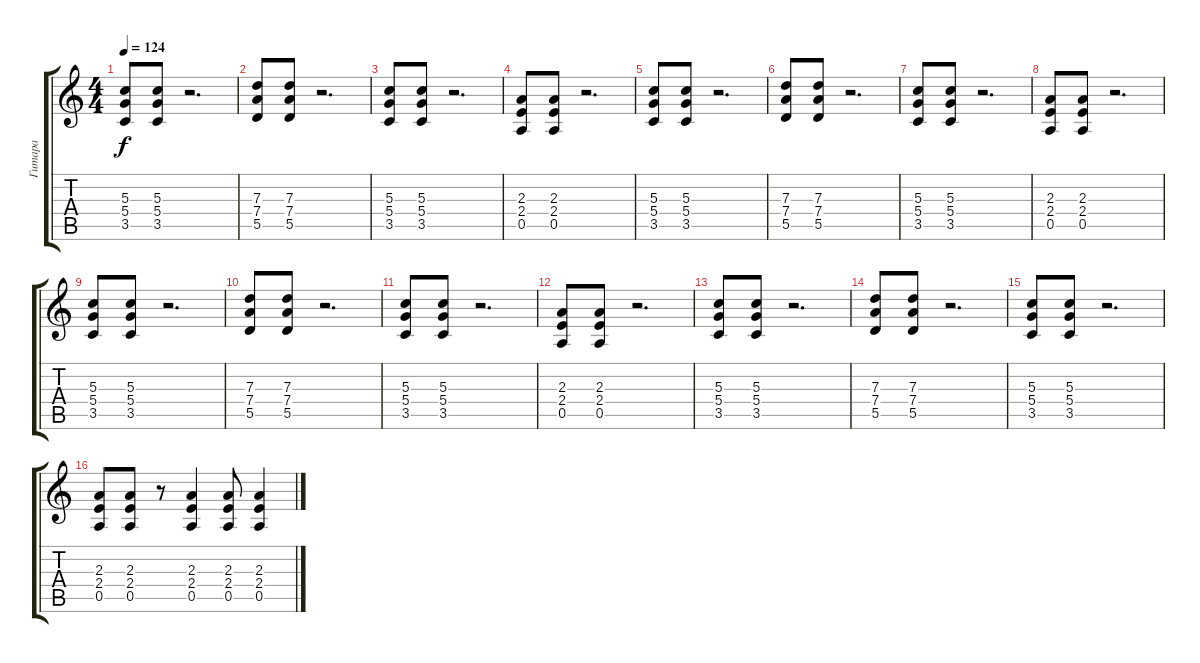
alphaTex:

\track ("Гитара" "Гитара") {instrument acousticguitarsteel}
\staff {score tabs}
\tuning (E4 B3 G3 D3 A2 E2) {hide}
\ts (4 4)
\tempo 124
\clef g2
\ks c
(5.3 5.4 3.5).8{dy f volume 11 instrument distortionguitar} (5.3 5.4 3.5).8 r.2{d} |
(7.3 7.4 5.5).8 (7.3 7.4 5.5).8 r.2{d} |
(5.3 5.4 3.5).8 (5.3 5.4 3.5).8 r.2{d} |
(2.3 2.4 0.5).8 (2.3 2.4 0.5).8 r.2{d} |
(5.3 5.4 3.5).8 (5.3 5.4 3.5).8 r.2{d} |
(7.3 7.4 5.5).8 (7.3 7.4 5.5).8 r.2{d} |
(5.3 5.4 3.5).8 (5.3 5.4 3.5).8 r.2{d} |
(2.3 2.4 0.5).8 (2.3 2.4 0.5).8 r.2{d} |
(5.3 5.4 3.5).8 (5.3 5.4 3.5).8 r.2{d} |
(7.3 7.4 5.5).8 (7.3 7.4 5.5).8 r.2{d} |
(5.3 5.4 3.5).8 (5.3 5.4 3.5).8 r.2{d} |
(2.3 2.4 0.5).8 (2.3 2.4 0.5).8 r.2{d} |
(5.3 5.4 3.5).8 (5.3 5.4 3.5).8 r.2{d} |
(7.3 7.4 5.5).8 (7.3 7.4 5.5).8 r.2{d} |
(5.3 5.4 3.5).8 (5.3 5.4 3.5).8 r.2{d} |
(2.3 2.4 0.5).8 (2.3 2.4 0.5).8 r.8 (2.3 2.4 0.5).4 (2.3 2.4 0.5).8 (2.3 2.4 0.5).4
